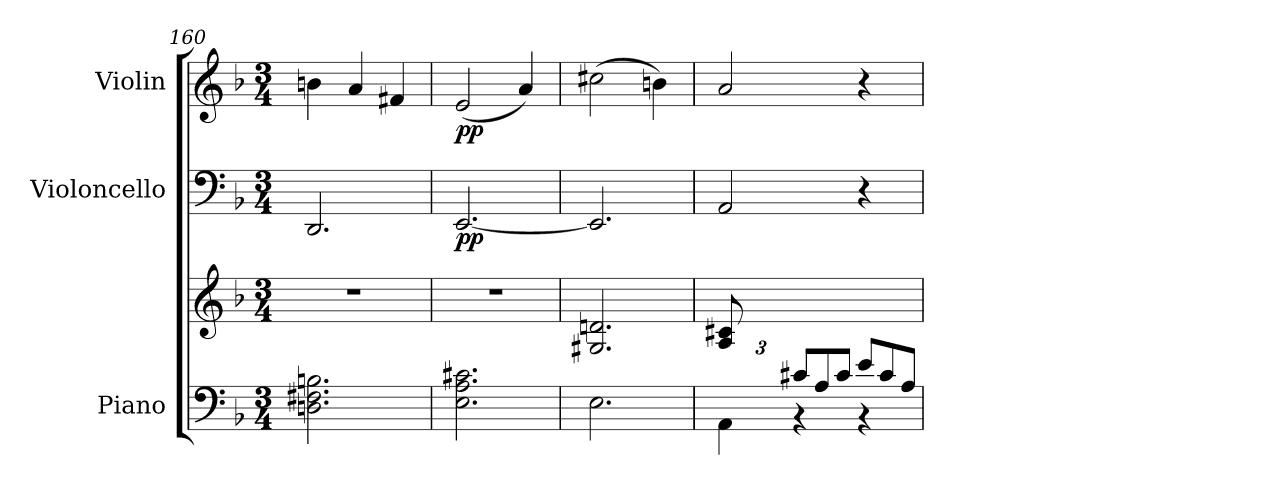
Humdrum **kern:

**kern	**kern	**kern	**dynam	**kern	**dynam
*part3	*part3	*part2	*part2	*part1	*part1
*staff4	*staff3	*staff2	*staff2	*staff1	*staff1
*I"Piano	*	*I"Violoncello	*	*I"Violin	*
*I'Pno	*	*I'Vc	*	*I'Vln	*
*clefF4	*clefG2	*clefF4	*	*clefG2	*
*k[b-]	*k[b-]	*k[b-]	*	*k[b-]	*
*M3/4	*M3/4	*M3/4	*	*M3/4	*
=160	=160	=160	=160	=160	=160
2.Dn\ 2.F#X\ 2.Bn\	2.r	2.DD/	.	4bn\	.
.	.	.	.	4a/	.
.	.	.	.	4f#X/	.
=161	=161	=161	=161	=161	=161
!	!	!	!LO:DY:b	!	!LO:DY:b
2.E\ 2.A\ 2.c#X\	2.r	[2.EE/	pp	(<2e/	pp
.	.	.	.	4a/)	.
!!LO:LB:g=z
=162	=162	=162	=162	=162	=162
2.E\	2.G#X/ 2.dn/	2.EE/]	.	(>2cc#X\	.
.	.	.	.	4bn\)	.
=163	=163	=163	=163	=163	=163
*^	*	*	*	*	*
*	*	*Xtuplet	*	*	*	*
12ryy	4AA\	12A/ 12c#X/L	2AA/	.	2a/	.
12E/	.	3%2ryy	.	.	.	.
12A/J	.	.	.	.	.	.
*Xtuplet	*	*	*	*	*	*
12c#X/L	4rBB	.	.	.	.	.
12A/	.	.	.	.	.	.
12c#/J	.	.	.	.	.	.
12e/L	4rBB	.	4r	.	4r	.
12c#/	.	.	.	.	.	.
12A/J	.	.	.	.	.	.
*v	*v	*	*	*	*	*
=	=	=	=	=	=
*-	*-	*-	*-	*-	*-
